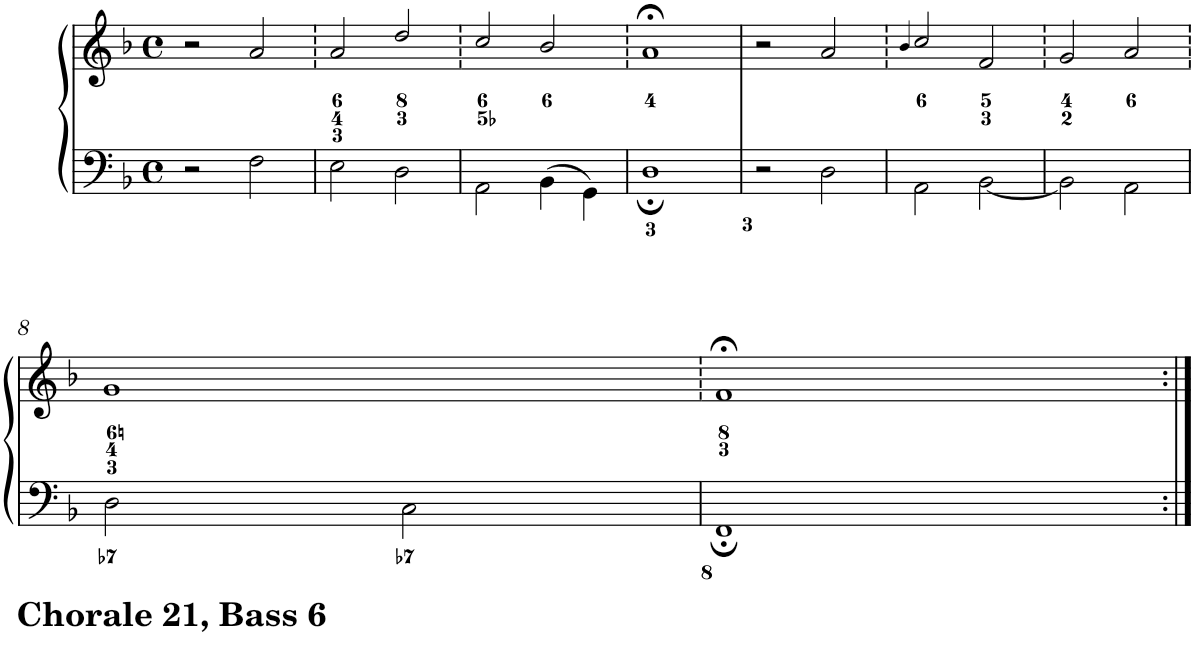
**kern	**kern
*part1	*part1
*staff2	*staff1
*I"Piano	*
*I'Pno.	*
*clefF4	*clefG2
*k[b-]	*k[b-]
*F:	*F:
*M4/4	*M4/4
*met(c)	*met(c)
=1	=1
2r	2r
2F\	2a/
=2	=2
2E\	2a/
2D\	2dd/
=3	=3
2AA\	2cc/
4BB-\	2b-/
4GG\	.
=4	=4
1D;	1a;<
=5	=5
2r	2r
2D\	2a/
=6	=6
.	4qb-/
2AA\	2cc/
[<2BB-\	2f/
=7	=7
2BB-\]	2g/
2AA\	2a/
!!LO:LB:g=z
=8	=8
2D\	1g
2C\	.
=9	=9
1FF;	1f;<
=:|!	=:|!
*-	*-
